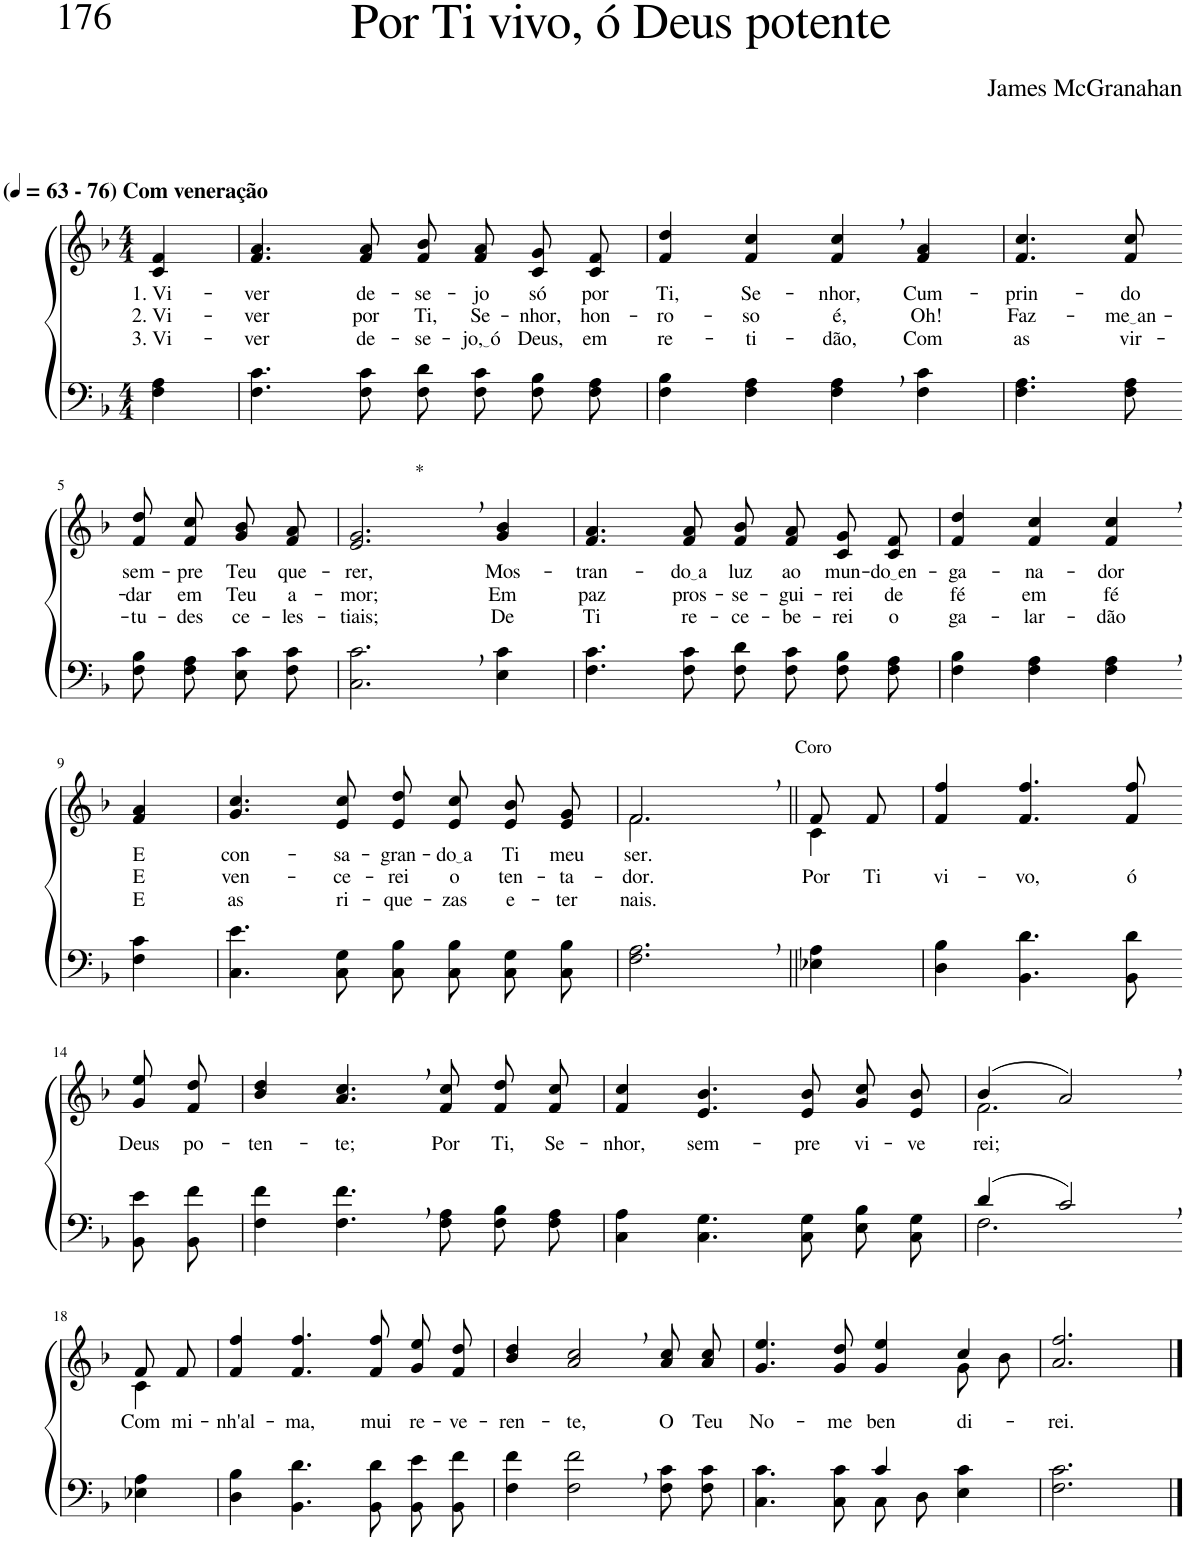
**kern	**kern	**text	**text	**text
*part2	*part1	*part1	*part1	*part1
*staff2	*staff1	*staff1	*staff1	*staff1
*I"Parte III e IV	*I"Parte I e II	*	*	*
*clefF4	*clefG2	*	*	*
*Trd1c2	*Trd1c2	*	*	*
*k[b-]	*k[b-]	*	*	*
*M4/4	*M4/4	*	*	*
*MM63	*MM63	*	*	*
=1	=1	=1	=1	=1
!	!LO:TX:a:B:t=(	!	!	!
!	!LO:TX:a:B:t=- 76) Com veneração	!	!	!
!	!	!LO:LY:b	!LO:LY:b	!LO:LY:b
4F\ 4A\	4c/ 4f/	1. Vi-	2. Vi-	3. Vi-
=2	=2	=2	=2	=2
!	!	!LO:LY:b	!LO:LY:b	!LO:LY:b
4.F\ 4.c\	4.f/ 4.a/	-ver	-ver	-ver
!	!	!LO:LY:b	!LO:LY:b	!LO:LY:b
8F\ 8c\	8f/ 8a/	de-	por	de-
!	!	!LO:LY:b	!LO:LY:b	!LO:LY:b
8F\ 8d\L	8f/ 8b-/L	-se-	Ti,	-se-
!	!	!LO:LY:b	!LO:LY:b	!LO:LY:b
8F\ 8c\J	8f/ 8a/J	-jo	Se-	jo, ó
!	!	!LO:LY:b	!LO:LY:b	!LO:LY:b
8F\ 8B-\L	8c/ 8g/L	só	-nhor,	Deus,
!	!	!LO:LY:b	!LO:LY:b	!LO:LY:b
8F\ 8A\J	8c/ 8f/J	por	hon-	em
=3	=3	=3	=3	=3
!	!	!LO:LY:b	!LO:LY:b	!LO:LY:b
4F\ 4B-\	4f/ 4dd/	Ti,	-ro-	re-
!	!	!LO:LY:b	!LO:LY:b	!LO:LY:b
4F\ 4A\	4f/ 4cc/	Se-	-so	-ti-
!	!	!LO:LY:b	!LO:LY:b	!LO:LY:b
4F\, 4A\,	4f/, 4cc/,	-nhor,	é,	-dão,
!	!	!LO:LY:b	!LO:LY:b	!LO:LY:b
4F\ 4c\	4f/ 4a/	Cum-	Oh!	Com
=4	=4	=4	=4	=4
!	!	!LO:LY:b	!LO:LY:b	!LO:LY:b
4.F\ 4.A\	4.f/ 4.cc/	-prin-	Faz-	as
!	!	!LO:LY:b	!LO:LY:b	!LO:LY:b
8F\ 8A\	8f/ 8cc/	-do	me an	vir-
!!LO:LB:g=z
=5-	=5-	=5-	=5-	=5-
!	!	!LO:LY:b	!LO:LY:b	!LO:LY:b
8F\ 8B-\L	8f/ 8dd/L	sem-	-dar	-tu-
!	!	!LO:LY:b	!LO:LY:b	!LO:LY:b
8F\ 8A\J	8f/ 8cc/J	-pre	em	-des
!	!	!LO:LY:b	!LO:LY:b	!LO:LY:b
8E\ 8c\L	8g/ 8b-/L	Teu	Teu	ce-
!	!	!LO:LY:b	!LO:LY:b	!LO:LY:b
8F\ 8c\J	8f/ 8a/J	que-	a-	-les-
=6	=6	=6	=6	=6
!	!LO:TX:a:t=*	!	!	!
!	!	!LO:LY:b	!LO:LY:b	!LO:LY:b
2.C\, 2.c\,	2.e/, 2.g/,	-rer,	-mor;	-tiais;
!	!	!LO:LY:b	!LO:LY:b	!LO:LY:b
4E\ 4c\	4g/ 4b-/	Mos-	Em	De
=7	=7	=7	=7	=7
!	!	!LO:LY:b	!LO:LY:b	!LO:LY:b
4.F\ 4.c\	4.f/ 4.a/	-tran-	paz	Ti
!	!	!LO:LY:b	!LO:LY:b	!LO:LY:b
8F\ 8c\	8f/ 8a/	do a	pros-	re-
!	!	!LO:LY:b	!LO:LY:b	!LO:LY:b
8F\ 8d\L	8f/ 8b-/L	luz	-se-	-ce-
!	!	!LO:LY:b	!LO:LY:b	!LO:LY:b
8F\ 8c\J	8f/ 8a/J	ao	-gui-	-be-
!	!	!LO:LY:b	!LO:LY:b	!LO:LY:b
8F\ 8B-\L	8c/ 8g/L	mun-	-rei	-rei
!	!	!LO:LY:b	!LO:LY:b	!LO:LY:b
8F\ 8A\J	8c/ 8f/J	do en	de	o
=8	=8	=8	=8	=8
!	!	!LO:LY:b	!LO:LY:b	!LO:LY:b
4F\ 4B-\	4f/ 4dd/	-ga-	fé	ga-
!	!	!LO:LY:b	!LO:LY:b	!LO:LY:b
4F\ 4A\	4f/ 4cc/	-na-	em	-lar-
!	!	!LO:LY:b	!LO:LY:b	!LO:LY:b
4F\, 4A\,	4f/, 4cc/,	-dor	fé	-dão
!!LO:LB:g=z
=9-	=9-	=9-	=9-	=9-
!	!	!LO:LY:b	!LO:LY:b	!LO:LY:b
4F\ 4c\	4f/ 4a/	E	E	E
=10	=10	=10	=10	=10
!	!	!LO:LY:b	!LO:LY:b	!LO:LY:b
4.C\ 4.e\	4.g/ 4.cc/	con-	ven-	as
!	!	!LO:LY:b	!LO:LY:b	!LO:LY:b
8C\ 8G\	8e/ 8cc/	-sa-	-ce-	ri-
!	!	!LO:LY:b	!LO:LY:b	!LO:LY:b
8C\ 8B-\L	8e/ 8dd/L	-gran-	-rei	-que-
!	!	!LO:LY:b	!LO:LY:b	!LO:LY:b
8C\ 8B-\J	8e/ 8cc/J	do a	o	-zas
!	!	!LO:LY:b	!LO:LY:b	!LO:LY:b
8C\ 8G\L	8e/ 8b-/L	Ti	ten-	e-
!	!	!LO:LY:b	!LO:LY:b	!LO:LY:b
8C\ 8B-\J	8e/ 8g/J	meu	-ta-	-ter
=11	=11	=11	=11	=11
!	!LO:TX:a:t=Coro	!	!	!
!	!	!LO:LY:b	!LO:LY:b	!LO:LY:b
*	*^	*	*	*
2.F\, 2.A\,	2.f,\	2.f/	ser.	-dor.	nais.
=12||	=12||	=12||	=12||	=12||	=12||
!	!	!	!	!LO:LY:b	!
4E-X\ 4A\	8f/L	4c\	.	Por	.
!	!	!	!	!LO:LY:b	!
.	8f/J	.	.	Ti	.
*	*v	*v	*	*	*
=13	=13	=13	=13	=13
!	!	!	!LO:LY:b	!
4D\ 4B-\	4f/ 4ff/	.	vi-	.
!	!	!	!LO:LY:b	!
4.BB-\ 4.d\	4.f/ 4.ff/	.	-vo,	.
!	!	!	!LO:LY:b	!
8BB-\ 8d\	8f/ 8ff/	.	ó	.
!!LO:LB:g=z
=14-	=14-	=14-	=14-	=14-
!	!	!LO:LY:b	!	!
8BB-\ 8e\L	8g\ 8ee\L	Deus	.	.
!	!	!LO:LY:b	!	!
8BB-\ 8f\J	8f\ 8dd\J	po-	.	.
=15	=15	=15	=15	=15
!	!	!LO:LY:b	!	!
4F\ 4f\	4b-/ 4dd/	-ten-	.	.
!	!	!LO:LY:b	!	!
4.F\, 4.f\,	4.a/, 4.cc/,	-te;	.	.
!	!	!LO:LY:b	!	!
8F\ 8A\	8f/ 8cc/	Por	.	.
!	!	!LO:LY:b	!	!
8F\ 8B-\L	8f/ 8dd/L	Ti,	.	.
!	!	!LO:LY:b	!	!
8F\ 8A\J	8f/ 8cc/J	Se-	.	.
=16	=16	=16	=16	=16
!	!	!LO:LY:b	!	!
4C\ 4A\	4f/ 4cc/	-nhor,	.	.
!	!	!LO:LY:b	!	!
4.C\ 4.G\	4.e/ 4.b-/	sem-	.	.
!	!	!LO:LY:b	!	!
8C\ 8G\	8e/ 8b-/	-pre	.	.
!	!	!LO:LY:b	!	!
8E\ 8B-\L	8g/ 8cc/L	vi-	.	.
!	!	!LO:LY:b	!	!
8C\ 8G\J	8e/ 8b-/J	-ve-	.	.
=17	=17	=17	=17	=17
*^	*^	*	*	*
!	!	!	!	!LO:LY:b	!	!
(4d/	2.F\	(4b-/	2.f\	-rei;	.	.
2c,/)	.	2a,/)	.	.	.	.
*v	*v	*	*	*	*	*
!!LO:LB:g=z	!!
=18-	=18-	=18-	=18-	=18-	=18-
!	!	!	!LO:LY:b	!	!
4E-X\ 4A\	8f/L	4c\	Com	.	.
!	!	!	!LO:LY:b	!	!
.	8f/J	.	mi-	.	.
*	*v	*v	*	*	*
=19	=19	=19	=19	=19
!	!	!LO:LY:b	!	!
4D\ 4B-\	4f/ 4ff/	-nh'al-	.	.
!	!	!LO:LY:b	!	!
4.BB-\ 4.d\	4.f/ 4.ff/	-ma,	.	.
!	!	!LO:LY:b	!	!
8BB-\ 8d\	8f/ 8ff/	mui	.	.
!	!	!LO:LY:b	!	!
8BB-\ 8e\L	8g\ 8ee\L	re-	.	.
!	!	!LO:LY:b	!	!
8BB-\ 8f\J	8f\ 8dd\J	-ve-	.	.
=20	=20	=20	=20	=20
!	!	!LO:LY:b	!	!
4F\ 4f\	4b-/ 4dd/	-ren-	.	.
!	!	!LO:LY:b	!	!
2F\, 2f\,	2a/, 2cc/,	-te,	.	.
!	!	!LO:LY:b	!	!
8F\ 8c\L	8a\ 8cc\L	O	.	.
!	!	!LO:LY:b	!	!
8F\ 8c\J	8a\ 8cc\J	Teu	.	.
=21	=21	=21	=21	=21
*^	*	*	*	*
!	!	!	!LO:LY:b	!	!
*	*	*^	*	*	*
2ryy	4.C\ 4.c\	4.g/ 4.ee/	2.ryy	No-	.	.
!	!	!	!	!LO:LY:b	!	!
.	8C\ 8c\	8g/ 8dd/	.	-me	.	.
!	!	!	!	!LO:LY:b	!	!
4c/	8C\L	4g/ 4ee/	.	ben-	.	.
.	8D\J	.	.	.	.	.
!	!	!	!	!LO:LY:b	!	!
4ryy	4E\ 4c\	4cc/	8g\L	-di-	.	.
.	.	.	8b-\J	.	.	.
*v	*v	*	*	*	*	*
=22	=22	=22	=22	=22	=22
!	!	!	!LO:LY:b	!	!
*	*v	*v	*	*	*
2.F\ 2.c\	2.a/ 2.ff/	-rei.	.	.
==	==	==	==	==
*-	*-	*-	*-	*-
